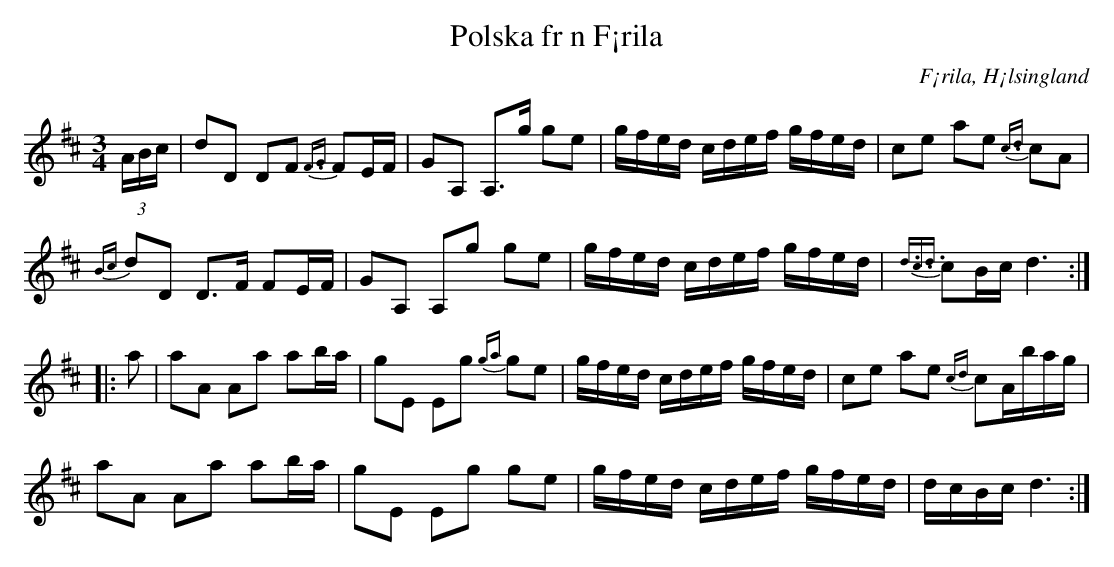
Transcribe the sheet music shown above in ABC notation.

X:1
T:Polska fr n F¡rila
O:F¡rila, H¡lsingland
M:3/4
L:1/16
U:t=turn
K:D
(3ABc | d2D2 D2F2 {F3/2G5/3}F2EF | G2A,2 A,2>g2 g2e2 | gfed cdef gfed | c2e2 a2e2 {c3/2d}c2A2 |
{Bc}d2D2 D2>F2 F2EF | G2A,2 A,2g2 g2e2 | gfed cdef gfed | {d3/2c3/2d3/2}c2Bc d6 ::
a2 | a2A2 A2a2 a2ba | g2E2 E2g2 {ga}g2e2 | gfed cdef gfed | c2e2 a2e2 {cd}c2A5/6b3/6a2/6g2/6 |
a2A2 A2a2 a2ba | g2E2 E2g2 g2e2 | gfed cdef gfed | dcBc d6 :|
